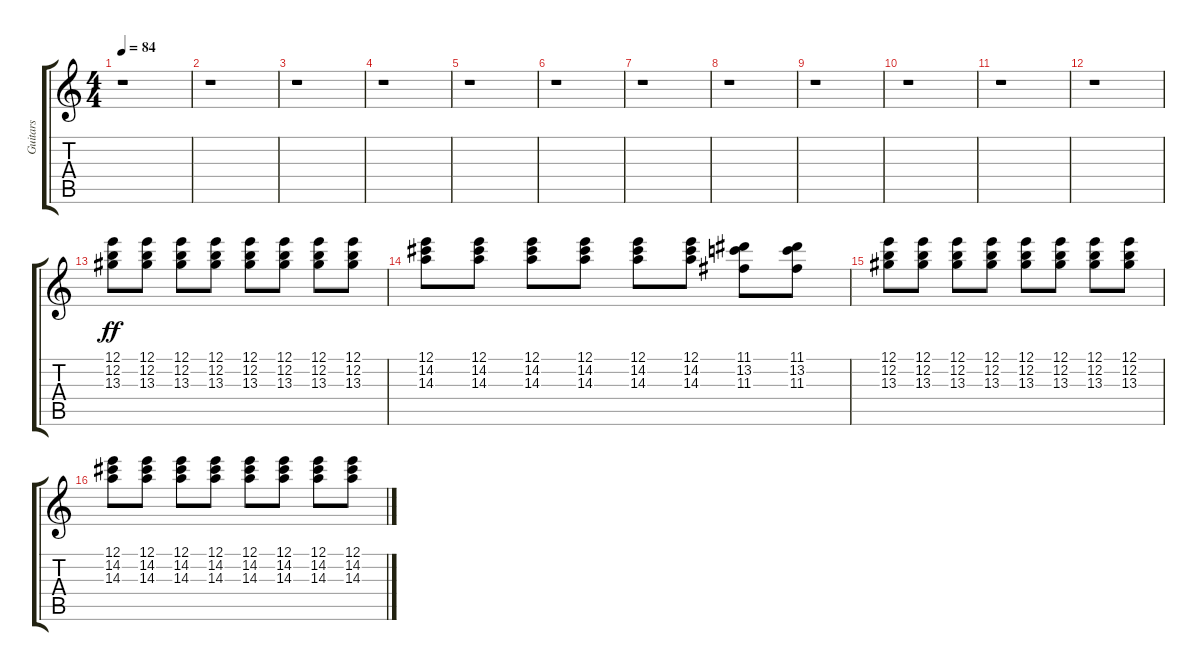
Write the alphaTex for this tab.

\track ("Guitars" "Guitars") {instrument acousticguitarsteel}
\staff {score tabs}
\tuning (E4 B3 G3 D3 A2 E2) {hide}
\ts (4 4)
\tempo 84
\clef g2
\ks c
r.1{dy ff} |
r.1 |
r.1 |
r.1 |
r.1 |
r.1 |
r.1 |
r.1 |
r.1 |
r.1 |
r.1 |
r.1 |
(12.1 12.2 13.3).8 (12.1 12.2 13.3).8 (12.1 12.2 13.3).8 (12.1 12.2 13.3).8 (12.1 12.2 13.3).8 (12.1 12.2 13.3).8 (12.1 12.2 13.3).8 (12.1 12.2 13.3).8 |
(12.1 14.2 14.3).8 (12.1 14.2 14.3).8 (12.1 14.2 14.3).8 (12.1 14.2 14.3).8 (12.1 14.2 14.3).8 (12.1 14.2 14.3).8 (11.1 13.2 11.3).8 (11.1 13.2 11.3).8 |
(12.1 12.2 13.3).8 (12.1 12.2 13.3).8 (12.1 12.2 13.3).8 (12.1 12.2 13.3).8 (12.1 12.2 13.3).8 (12.1 12.2 13.3).8 (12.1 12.2 13.3).8 (12.1 12.2 13.3).8 |
(12.1 14.2 14.3).8 (12.1 14.2 14.3).8 (12.1 14.2 14.3).8 (12.1 14.2 14.3).8 (12.1 14.2 14.3).8 (12.1 14.2 14.3).8 (12.1 14.2 14.3).8 (12.1 14.2 14.3).8
